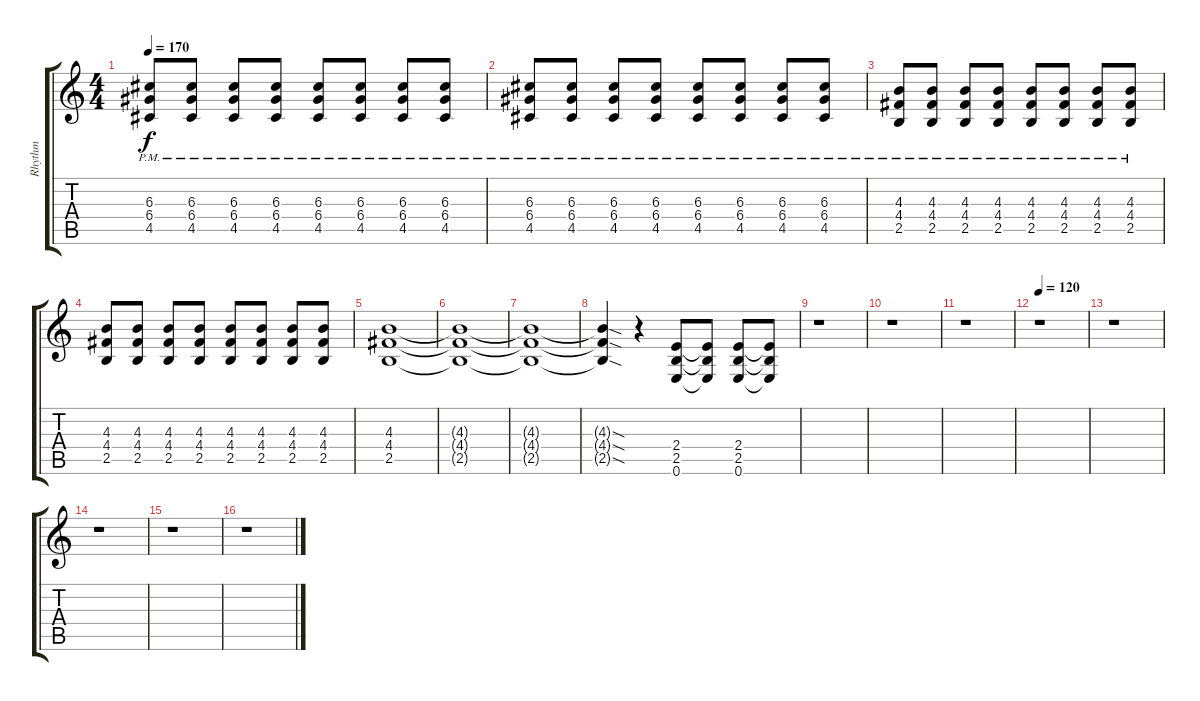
\track ("Rhythm" "Rhythm") {instrument overdrivenguitar}
\staff {score tabs}
\tuning (E4 B3 G3 D3 A2 E2) {hide}
\ts (4 4)
\tempo 170
\clef g2
\ks c
(6.3{pm} 6.4{pm} 4.5{pm}).8{dy f} (6.3{pm} 6.4{pm} 4.5{pm}).8 (6.3{pm} 6.4{pm} 4.5{pm}).8 (6.3{pm} 6.4{pm} 4.5{pm}).8 (6.3{pm} 6.4{pm} 4.5{pm}).8 (6.3{pm} 6.4{pm} 4.5{pm}).8 (6.3{pm} 6.4{pm} 4.5{pm}).8 (6.3{pm} 6.4{pm} 4.5{pm}).8 |
(6.3{pm} 6.4{pm} 4.5{pm}).8 (6.3{pm} 6.4{pm} 4.5{pm}).8 (6.3{pm} 6.4{pm} 4.5{pm}).8 (6.3{pm} 6.4{pm} 4.5{pm}).8 (6.3{pm} 6.4{pm} 4.5{pm}).8 (6.3{pm} 6.4{pm} 4.5{pm}).8 (6.3{pm} 6.4{pm} 4.5{pm}).8 (6.3{pm} 6.4{pm} 4.5{pm}).8 |
(4.3{pm} 4.4{pm} 2.5{pm}).8 (4.3{pm} 4.4{pm} 2.5{pm}).8 (4.3{pm} 4.4{pm} 2.5{pm}).8 (4.3{pm} 4.4{pm} 2.5{pm}).8 (4.3{pm} 4.4{pm} 2.5{pm}).8 (4.3{pm} 4.4{pm} 2.5{pm}).8 (4.3{pm} 4.4{pm} 2.5{pm}).8 (4.3{pm} 4.4{pm} 2.5{pm}).8 |
(4.3 4.4 2.5).8 (4.3 4.4 2.5).8 (4.3 4.4 2.5).8 (4.3 4.4 2.5).8 (4.3 4.4 2.5).8 (4.3 4.4 2.5).8 (4.3 4.4 2.5).8 (4.3 4.4 2.5).8 |
(4.3 4.4 2.5).1 |
(4.3{t} 4.4{t} 2.5{t}).1 |
(4.3{t} 4.4{t} 2.5{t}).1 |
(4.3{sod t} 4.4{sod t} 2.5{sod t}).4 r.4 (2.4 2.5 0.6).8 (2.4{t} 2.5{t} 0.6{t}).8 (2.4 2.5 0.6).8 (2.4{t} 2.5{t} 0.6{t}).8 |
r.1 |
r.1 |
r.1 |
\tempo 120
r.1 |
r.1 |
r.1 |
r.1 |
r.1
